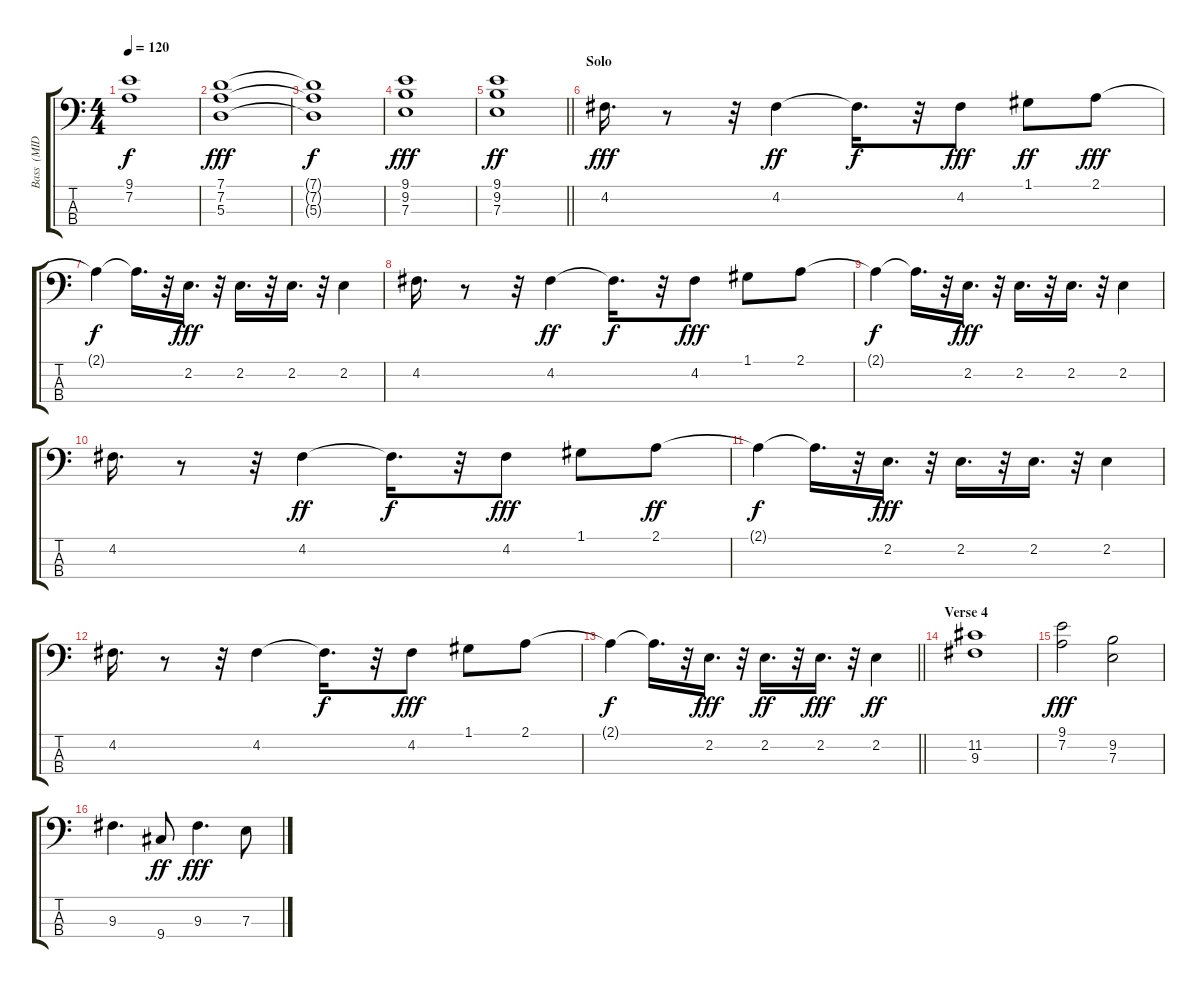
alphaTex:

\track ("Bass  (MIDI)" "Bass  (MID") {instrument synthbass2}
\staff {score tabs}
\tuning (G2 D2 A1 E1) {hide}
\ts (4 4)
\tempo 120
\clef f4
\ks c
(9.1{t} 7.2{t}).1{dy f} |
(7.1 7.2 5.3).1{dy fff} |
(7.1{t} 7.2{t} 5.3{t}).1{dy f} |
(9.1 9.2 7.3).1{dy fff} |
\barLineRight lightlight
(9.1 9.2 7.3).1{dy ff} |
\section ("" "Solo")
4.2.16{d dy fff} r.8 r.32 4.2.4{dy ff} 4.2{t}.16{d dy f} r.32 4.2.8{dy fff} 1.1.8{dy ff} 2.1.8{dy fff} |
2.1{t}.4{dy f} 2.1{t}.16{d} r.32 2.2.16{d dy fff} r.32 2.2.16{d} r.32 2.2.16{d} r.32 2.2.4 |
4.2.16{d} r.8 r.32 4.2.4{dy ff} 4.2{t}.16{d dy f} r.32 4.2.8{dy fff} 1.1.8 2.1.8 |
2.1{t}.4{dy f} 2.1{t}.16{d} r.32 2.2.16{d dy fff} r.32 2.2.16{d} r.32 2.2.16{d} r.32 2.2.4 |
4.2.16{d} r.8 r.32 4.2.4{dy ff} 4.2{t}.16{d dy f} r.32 4.2.8{dy fff} 1.1.8 2.1.8{dy ff} |
2.1{t}.4{dy f} 2.1{t}.16{d} r.32 2.2.16{d dy fff} r.32 2.2.16{d} r.32 2.2.16{d} r.32 2.2.4 |
4.2.16{d} r.8 r.32 4.2.4 4.2{t}.16{d dy f} r.32 4.2.8{dy fff} 1.1.8 2.1.8 |
\barLineRight lightlight
2.1{t}.4{dy f} 2.1{t}.16{d} r.32 2.2.16{d dy fff} r.32 2.2.16{d dy ff} r.32 2.2.16{d dy fff} r.32 2.2.4{dy ff} |
\section ("" "Verse 4")
(11.2 9.3).1 |
(9.1 7.2).2{dy fff} (9.2 7.3).2 |
9.3.4{d} 9.4.8{dy ff} 9.3.4{d dy fff} 7.3.8
